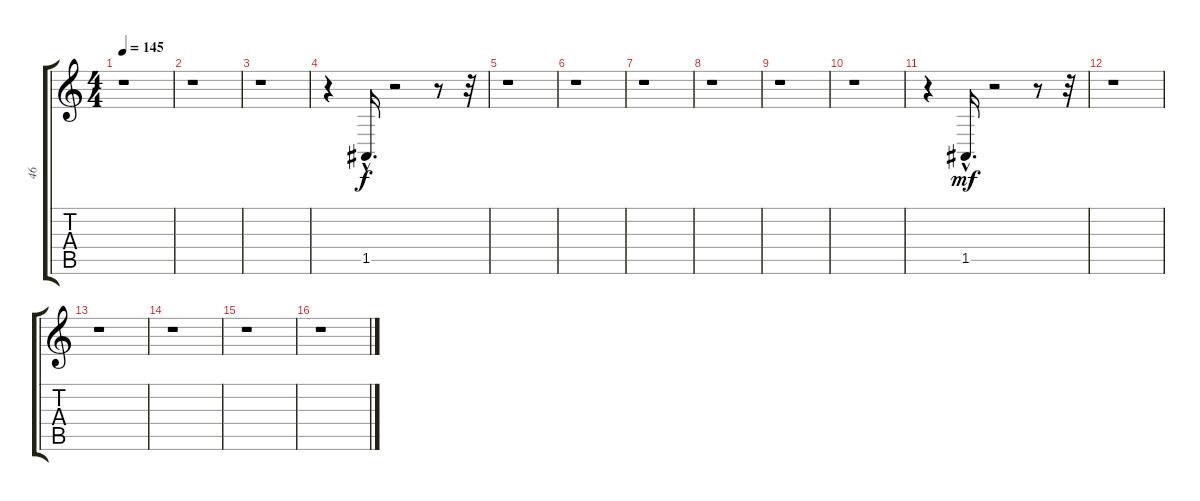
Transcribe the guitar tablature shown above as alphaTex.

\track ("46" "46") {instrument voiceoohs}
\staff {score tabs}
\tuning (E4 B3 G3 D3 A2 E2) {hide}
\ts (4 4)
\tempo 145
\clef g2
\ks c
r.1{dy f} |
r.1 |
r.1 |
r.4 1.5{hac}.16{d} r.2 r.8 r.32 |
r.1 |
r.1 |
r.1 |
r.1 |
r.1 |
r.1 |
r.4 1.5{hac}.16{d dy mf} r.2 r.8 r.32 |
r.1 |
r.1 |
r.1 |
r.1 |
r.1
